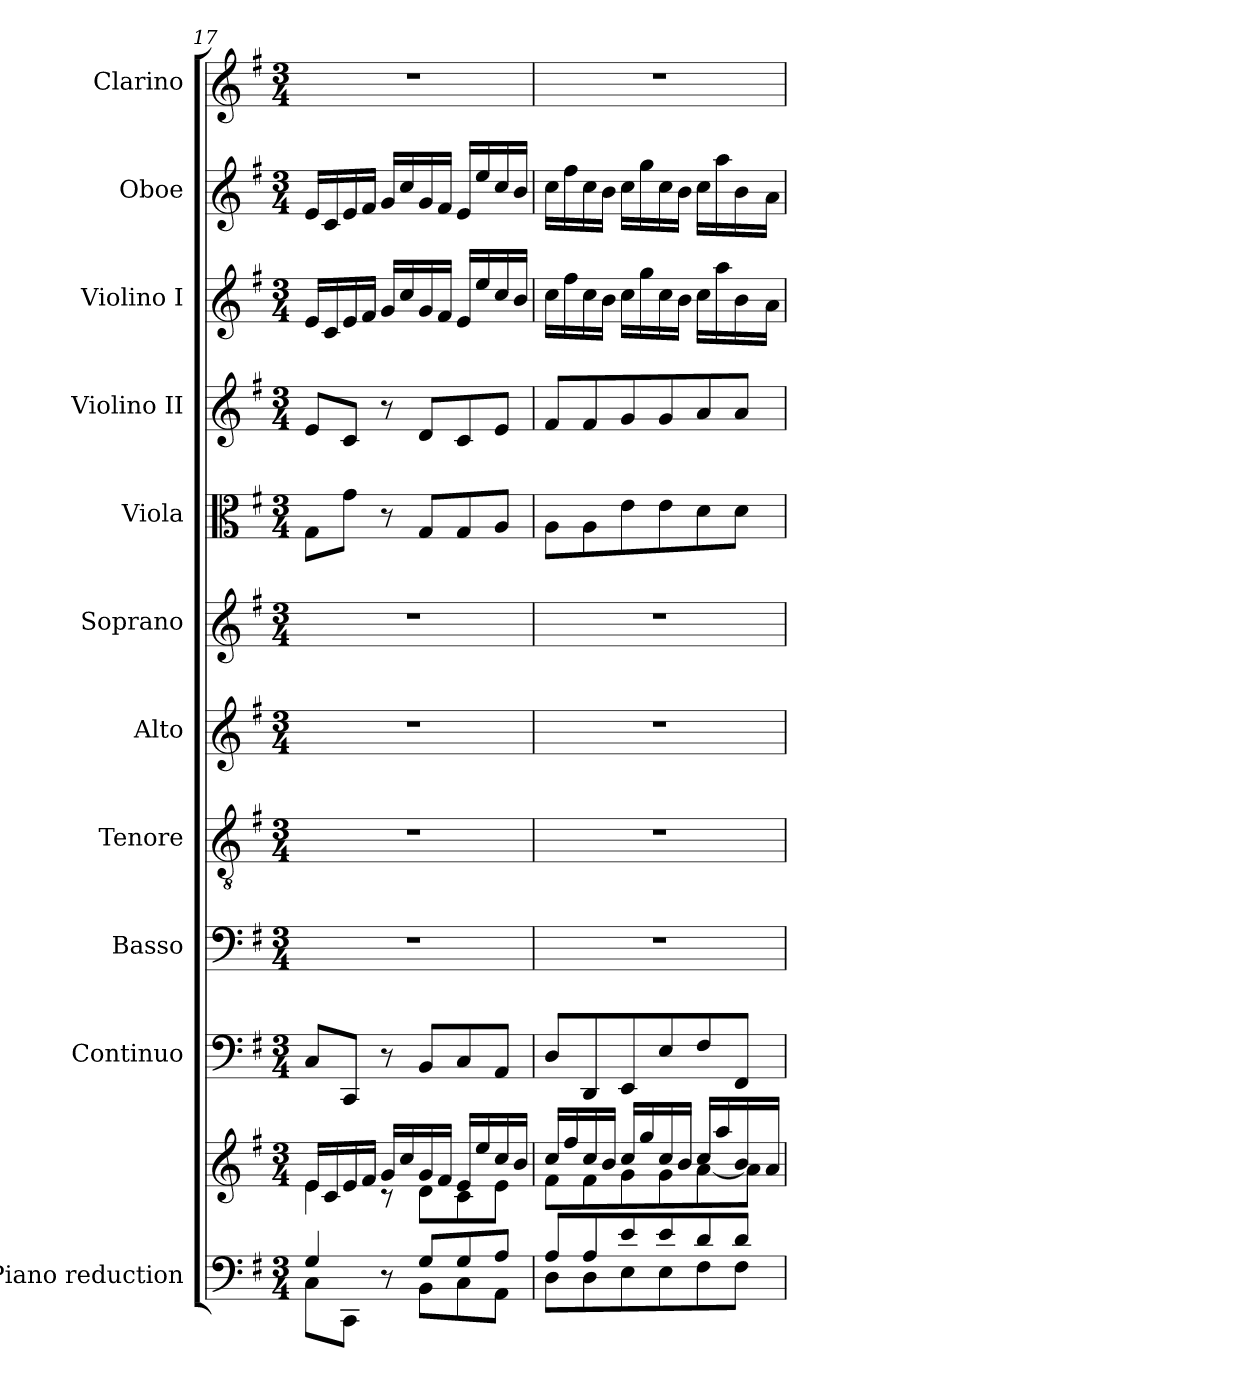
**kern	**kern	**kern	**kern	**kern	**kern	**kern	**kern	**kern	**kern	**kern	**kern
*part11	*part11	*part10	*part9	*part8	*part7	*part6	*part5	*part4	*part3	*part2	*part1
*staff12	*staff11	*staff10	*staff9	*staff8	*staff7	*staff6	*staff5	*staff4	*staff3	*staff2	*staff1
*I"Piano reduction	*	*I"Continuo	*I"Basso	*I"Tenore	*I"Alto	*I"Soprano	*I"Viola	*I"Violino II	*I"Violino I	*I"Oboe	*I"Clarino
*I'Pno	*	*	*	*	*	*	*	*	*	*I'Ob	*
*clefF4	*clefG2	*clefF4	*clefF4	*clefGv2	*clefG2	*clefG2	*clefC3	*clefG2	*clefG2	*clefG2	*clefG2
*k[f#]	*k[f#]	*k[f#]	*k[f#]	*k[f#]	*k[f#]	*k[f#]	*k[f#]	*k[f#]	*k[f#]	*k[f#]	*k[f#]
*M3/4	*M3/4	*M3/4	*M3/4	*M3/4	*M3/4	*M3/4	*M3/4	*M3/4	*M3/4	*M3/4	*M3/4
=17	=17	=17	=17	=17	=17	=17	=17	=17	=17	=17	=17
*^	*^	*	*	*	*	*	*	*	*	*	*
4G/	8C\L	16e/LL	4e\	8C/L	2.r	2.r	2.r	2.r	8G\L	8e/L	16e/LL	16e/LL	2.r
.	.	16c/	.	.	.	.	.	.	.	.	16c/	16c/	.
.	8CC\J	16e/	.	8CC/J	.	.	.	.	8g\J	8c/J	16e/	16e/	.
.	.	16f#/JJ	.	.	.	.	.	.	.	.	16f#/JJ	16f#/JJ	.
8r	8ryy	16g/LL	8r	8r	.	.	.	.	8r	8r	16g/LL	16g/LL	.
.	.	16cc/	.	.	.	.	.	.	.	.	16cc/	16cc/	.
8G/L	8BB\L	16g/	8d\L	8BB/L	.	.	.	.	8G/L	8d/L	16g/	16g/	.
.	.	16f#/JJ	.	.	.	.	.	.	.	.	16f#/JJ	16f#/JJ	.
8G/	8C\	16e/LL	8c\	8C/	.	.	.	.	8G/	8c/	16e/LL	16e/LL	.
.	.	16ee/	.	.	.	.	.	.	.	.	16ee/	16ee/	.
8A/J	8AA\J	16cc/	8e\J	8AA/J	.	.	.	.	8A/J	8e/J	16cc/	16cc/	.
.	.	16b/JJ	.	.	.	.	.	.	.	.	16b/JJ	16b/JJ	.
!!LO:PB:g=z
=18	=18	=18	=18	=18	=18	=18	=18	=18	=18	=18	=18	=18	=18
8A/L	8D\L	16cc/LL	8f#\L	8D/L	2.r	2.r	2.r	2.r	8A\L	8f#/L	16cc\LL	16cc\LL	2.r
.	.	16ff#/	.	.	.	.	.	.	.	.	16ff#\	16ff#\	.
8A/	8D\	16cc/	8f#\	8DD/	.	.	.	.	8A\	8f#/	16cc\	16cc\	.
.	.	16b/JJ	.	.	.	.	.	.	.	.	16b\JJ	16b\JJ	.
8e/	8E\	16cc/LL	8g\	8EE/	.	.	.	.	8e\	8g/	16cc\LL	16cc\LL	.
.	.	16gg/	.	.	.	.	.	.	.	.	16gg\	16gg\	.
8e/	8E\	16cc/	8g\	8E/	.	.	.	.	8e\	8g/	16cc\	16cc\	.
.	.	16b/JJ	.	.	.	.	.	.	.	.	16b\JJ	16b\JJ	.
8d/	8F#\	16cc/LL	[8a\	8F#/	.	.	.	.	8d\	8a/	16cc\LL	16cc\LL	.
.	.	16aa/	.	.	.	.	.	.	.	.	16aa\	16aa\	.
8d/J	8F#\J	16b/	8a\J]	8FF#/J	.	.	.	.	8d\J	8a/J	16b\	16b\	.
.	.	16a/JJ	.	.	.	.	.	.	.	.	16a\JJ	16a\JJ	.
*v	*v	*	*	*	*	*	*	*	*	*	*	*	*
*	*v	*v	*	*	*	*	*	*	*	*	*	*
=	=	=	=	=	=	=	=	=	=	=	=
*-	*-	*-	*-	*-	*-	*-	*-	*-	*-	*-	*-
